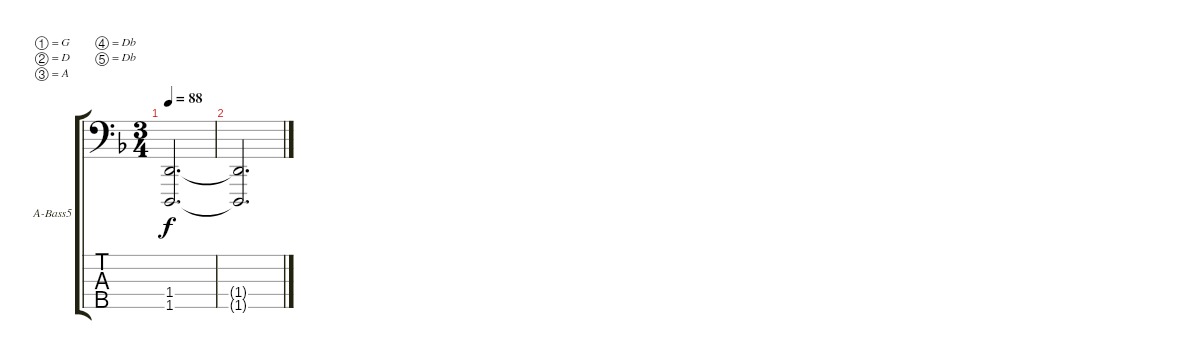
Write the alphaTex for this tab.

\bracketExtendMode groupsimilarinstruments
\firstSystemTrackNameOrientation horizontal
\otherSystemsTrackNameOrientation horizontal
\track ("Track 3" "A-Bass5") {instrument acousticbass}
\staff {score tabs}
\tuning (G2 D2 A1 Db1 Db0)
\ts (3 4)
\tempo 88
\clef f4
\ks dminor
(1.4{t} 1.5{t}).2{d dy f} |
(1.4{t} 1.5{t}).2{d}
